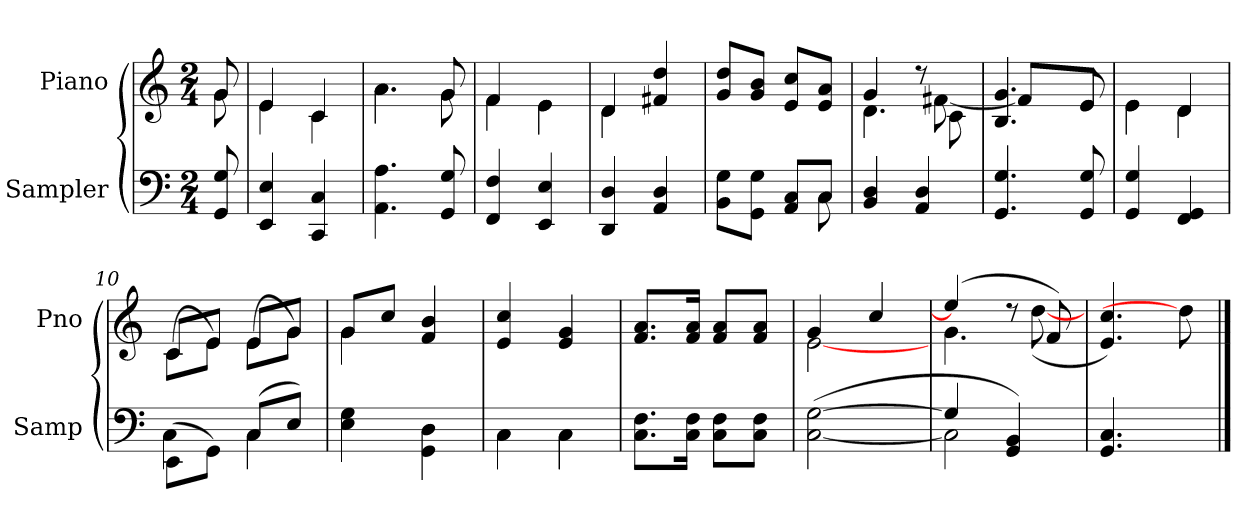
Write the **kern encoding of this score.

**kern	**kern
*part2	*part1
*staff2	*staff1
*I"Sampler	*I"Piano
*I'Samp	*I'Pno
*clefF4	*clefG2
*M2/4	*M2/4
=1	=1
*	*^
8GG 8G	8g/	8g
=2	=2	=2
4EE 4E	4e/	4e
4CC 4C	4c/	4c
=3	=3	=3
4.AA 4.A	4.a\	4.a
8GG 8G	8g/	8g
=4	=4	=4
4FF 4F	4f/	4f
4EE 4E	4e\	4e
=5	=5	=5
4DD 4D	4d/	4d
4AA 4D	4f#X 4dd	4ryy
*	*v	*v
=6	=6
*^	*
8BB\ 8G\L	4.ryy	8g/ 8dd/L
8GG\ 8G\J	.	8g/ 8b/J
8AA/ 8C/L	.	8e/ 8cc/L
8C/J	8C	8e/ 8a/J
*v	*v	*
=7	=7
*	*^
4BB 4D	4g/	4.d
4AA 4D	8r	.
.	8c\	[8f#X
=8	=8	=8
4.GG 4.G	4.B 4.g	8f#/L]
.	.	4ryy
8GG 8G	8e/	8e/J
=9	=9	=9
4GG 4G	4e\	4e
4FF 4GG	4d/	4d
=10	=10	=10
*^	*	*
(8EE\L	4C	(8c\L	8c/L
8GG\J)	.	8e\J)	8e/J
(8C/L	4C	(8e\L	8e/L
8E/J)	.	8g\J)	8g/J
*v	*v	*	*
=11	=11	=11
4E\ 4G\	8g/L	4g
.	8cc/J	.
4GG\ 4D\	4f 4b	4ryy
*	*v	*v
=12	=12
*^	*
4C\	4C	4e 4cc
4C\	4C	4e 4g
*v	*v	*
=13	=13
8.C\ 8.F\L	8.f/ 8.a/L
16C\ 16F\Jk	16f/ 16a/Jk
8C\ 8F\L	8f/ 8a/L
8C\ 8F\J	8f/ 8a/J
=14	=14
*	*^
([2C [2G	(4g/	[2e)
.	4cc/	.
=15	=15	=15
*^	*	*
4G/]	2C]	(4ee/]	4.g
4GG 4BB)	.	8r	.
.	.	8f/)	([8dd
*v	*v	*	*
*	*v	*v
=16	=16
4.GG 4.C	4.e 4.cc)
8ryy	8dd]
==	==
*-	*-
